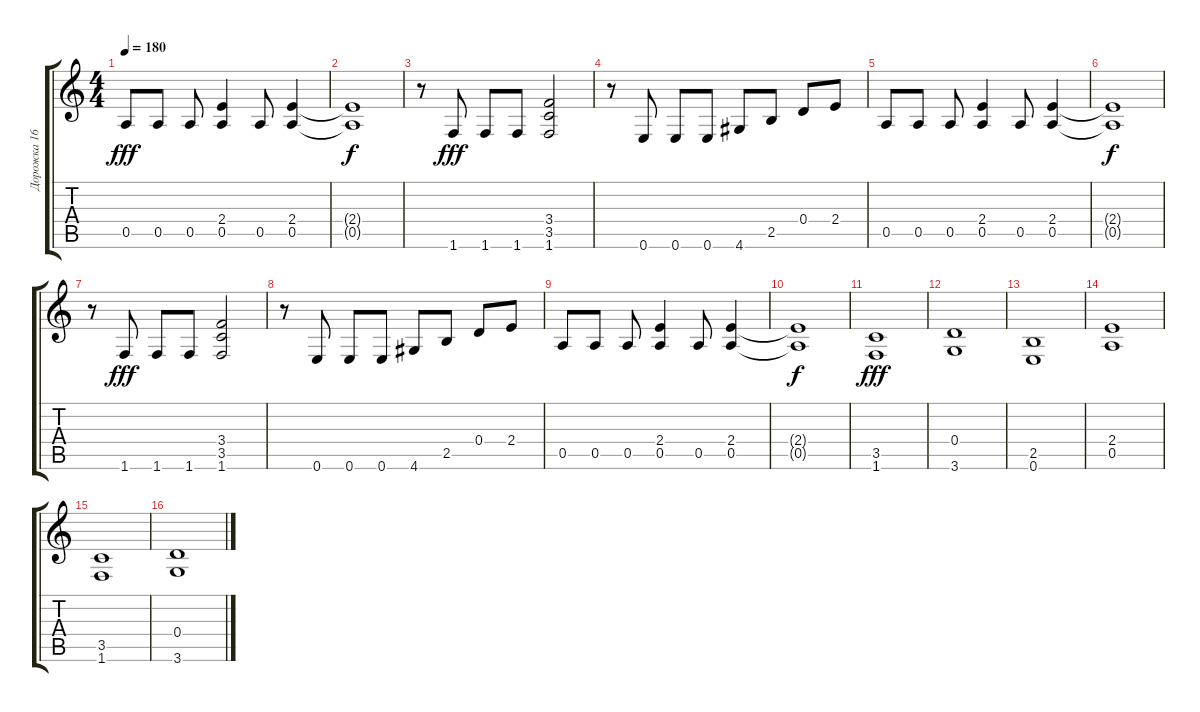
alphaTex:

\track ("Дорожка 16" "Дорожка 16") {instrument distortionguitar}
\staff {score tabs}
\tuning (E4 B3 G3 D3 A2 E2) {hide}
\ts (4 4)
\tempo 180
\clef g2
\ks c
0.5.8{dy fff} 0.5.8 0.5.8 (2.4 0.5).4 0.5.8 (2.4 0.5).4 |
(2.4{t} 0.5{t}).1{dy f} |
r.8 1.6.8{dy fff} 1.6.8 1.6.8 (3.4 3.5 1.6).2 |
r.8 0.6.8 0.6.8 0.6.8 4.6.8 2.5.8 0.4.8 2.4.8 |
0.5.8 0.5.8 0.5.8 (2.4 0.5).4 0.5.8 (2.4 0.5).4 |
(2.4{t} 0.5{t}).1{dy f} |
r.8 1.6.8{dy fff} 1.6.8 1.6.8 (3.4 3.5 1.6).2 |
r.8 0.6.8 0.6.8 0.6.8 4.6.8 2.5.8 0.4.8 2.4.8 |
0.5.8 0.5.8 0.5.8 (2.4 0.5).4 0.5.8 (2.4 0.5).4 |
(2.4{t} 0.5{t}).1{dy f} |
(3.5 1.6).1{dy fff} |
(0.4 3.6).1 |
(2.5 0.6).1 |
(2.4 0.5).1 |
(3.5 1.6).1 |
(0.4 3.6).1
